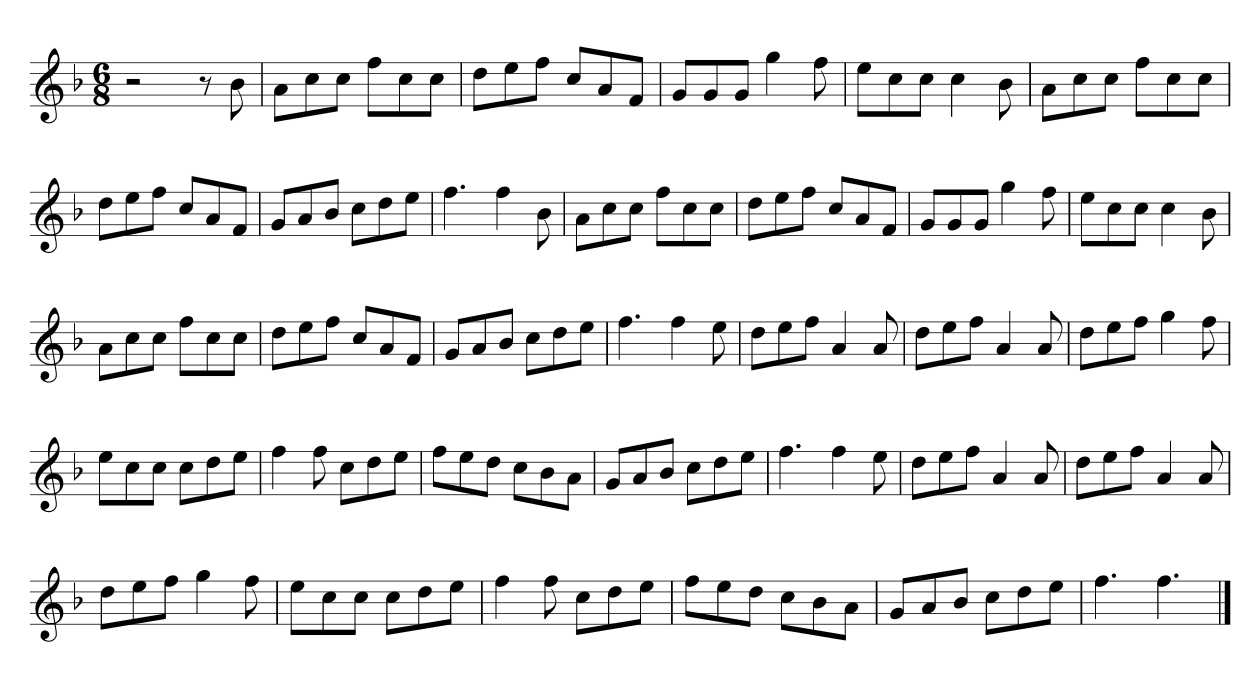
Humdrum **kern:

**kern
*part1
*staff1
*clefG2
*k[b-]
*M6/8
=
2r
8r
8b-\
=
8a\L
8cc\
8cc\J
8ff\L
8cc\
8cc\J
=
8dd\L
8ee\
8ff\J
8cc/L
8a/
8f/J
=
8g/L
8g/
8g/J
4gg\
8ff\
=
8ee\L
8cc\
8cc\J
4cc\
8b-\
=
8a\L
8cc\
8cc\J
8ff\L
8cc\
8cc\J
=
8dd\L
8ee\
8ff\J
8cc/L
8a/
8f/J
=
8g/L
8a/
8b-/J
8cc\L
8dd\
8ee\J
=
4.ff\
4ff\
8b-\
=
8a\L
8cc\
8cc\J
8ff\L
8cc\
8cc\J
=
8dd\L
8ee\
8ff\J
8cc/L
8a/
8f/J
=
8g/L
8g/
8g/J
4gg\
8ff\
=
8ee\L
8cc\
8cc\J
4cc\
8b-\
=
8a\L
8cc\
8cc\J
8ff\L
8cc\
8cc\J
=
8dd\L
8ee\
8ff\J
8cc/L
8a/
8f/J
=
8g/L
8a/
8b-/J
8cc\L
8dd\
8ee\J
=
4.ff\
4ff\
8ee\
=
8dd\L
8ee\
8ff\J
4a/
8a/
=
8dd\L
8ee\
8ff\J
4a/
8a/
=
8dd\L
8ee\
8ff\J
4gg\
8ff\
=
8ee\L
8cc\
8cc\J
8cc\L
8dd\
8ee\J
=
4ff\
8ff\
8cc\L
8dd\
8ee\J
=
8ff\L
8ee\
8dd\J
8cc\L
8b-\
8a\J
=
8g/L
8a/
8b-/J
8cc\L
8dd\
8ee\J
=
4.ff\
4ff\
8ee\
=
8dd\L
8ee\
8ff\J
4a/
8a/
=
8dd\L
8ee\
8ff\J
4a/
8a/
=
8dd\L
8ee\
8ff\J
4gg\
8ff\
=
8ee\L
8cc\
8cc\J
8cc\L
8dd\
8ee\J
=
4ff\
8ff\
8cc\L
8dd\
8ee\J
=
8ff\L
8ee\
8dd\J
8cc\L
8b-\
8a\J
=
8g/L
8a/
8b-/J
8cc\L
8dd\
8ee\J
=
4.ff\
4.ff\
==
*-
